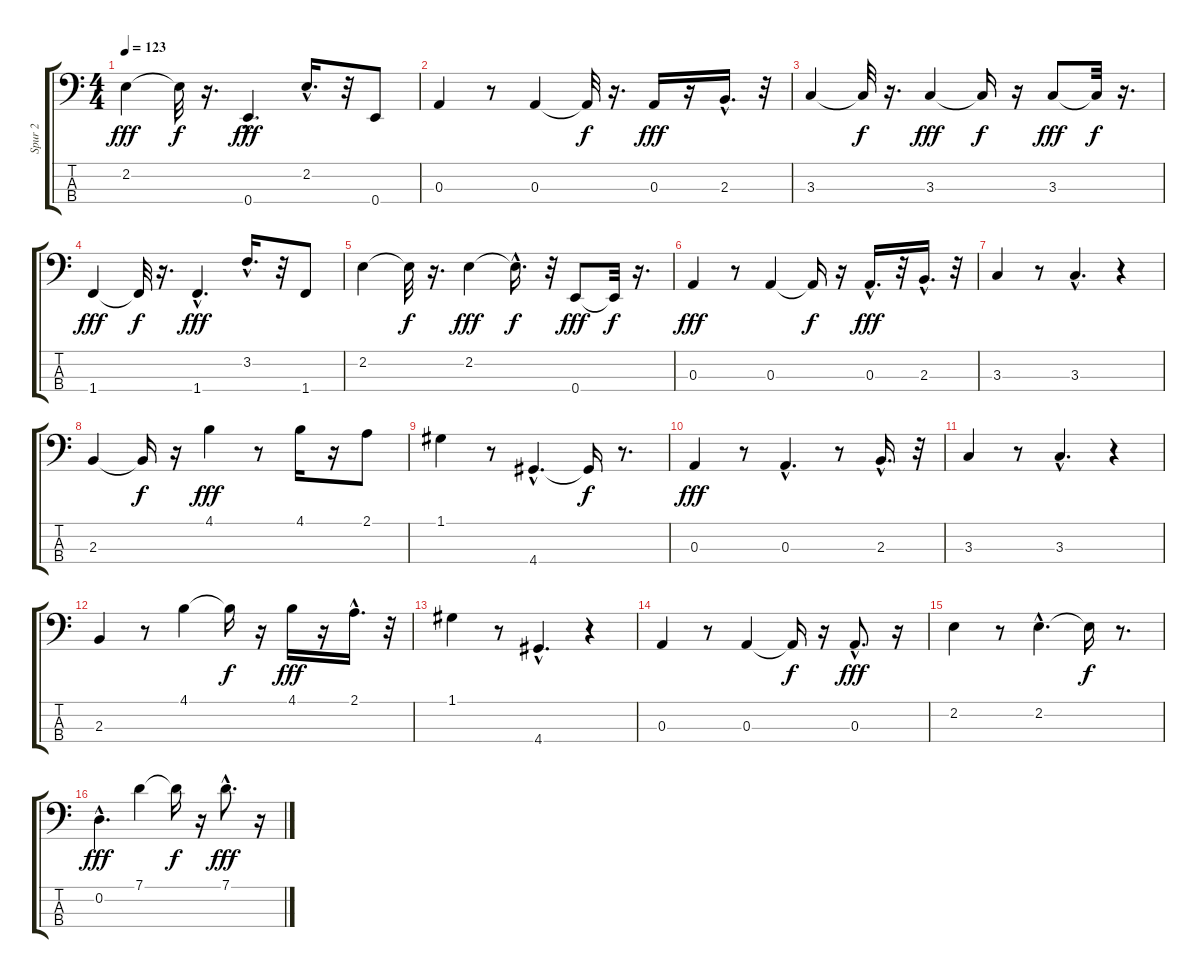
\track ("Spur 2" "Spur 2") {instrument fretlessbass}
\staff {score tabs}
\tuning (G2 D2 A1 E1) {hide}
\ts (4 4)
\tempo 123
\clef f4
\ks c
2.2.4{dy fff} 2.2{t}.32{dy f} r.16{d} 0.4{hac}.4{d dy fff} 2.2{hac}.16{d} r.32 0.4.8 |
0.3.4 r.8 0.3.4 0.3{t}.32{dy f} r.16{d} 0.3.16{dy fff} r.16 2.3{hac}.16{d} r.32 |
3.3.4 3.3{t}.32{dy f} r.16{d} 3.3.4{dy fff} 3.3{t}.16{dy f} r.16 3.3.8{dy fff} 3.3{t}.32{dy f} r.16{d} |
1.4.4{dy fff} 1.4{t}.32{dy f} r.16{d} 1.4{hac}.4{d dy fff} 3.2{hac}.16{d} r.32 1.4.8 |
2.2.4 2.2{t}.32{dy f} r.16{d} 2.2.4{dy fff} 2.2{hac t}.16{d dy f} r.32 0.4.8{dy fff} 0.4{t}.32{dy f} r.16{d} |
0.3.4{dy fff} r.8 0.3.4 0.3{t}.16{dy f} r.16 0.3{hac}.16{d dy fff} r.32 2.3{hac}.16{d} r.32 |
3.3.4 r.8 3.3{hac}.4{d} r.4 |
2.3.4 2.3{t}.16{dy f} r.16 4.1.4{dy fff} r.8 4.1.16 r.16 2.1.8 |
1.1.4 r.8 4.4{hac}.4{d} 4.4{t}.16{dy f} r.8{d} |
0.3.4{dy fff} r.8 0.3{hac}.4{d} r.8 2.3{hac}.16{d} r.32 |
3.3.4 r.8 3.3{hac}.4{d} r.4 |
2.3.4 r.8 4.1.4 4.1{t}.16{dy f} r.16 4.1.16{dy fff} r.16 2.1{hac}.16{d} r.32 |
1.1.4 r.8 4.4{hac}.4{d} r.4 |
0.3.4 r.8 0.3.4 0.3{t}.16{dy f} r.16 0.3{hac}.8{d dy fff} r.16 |
2.2.4 r.8 2.2{hac}.4{d} 2.2{t}.16{dy f} r.8{d} |
0.2{hac}.4{d dy fff} 7.1.4 7.1{t}.16{dy f} r.16 7.1{hac}.8{d dy fff} r.16
